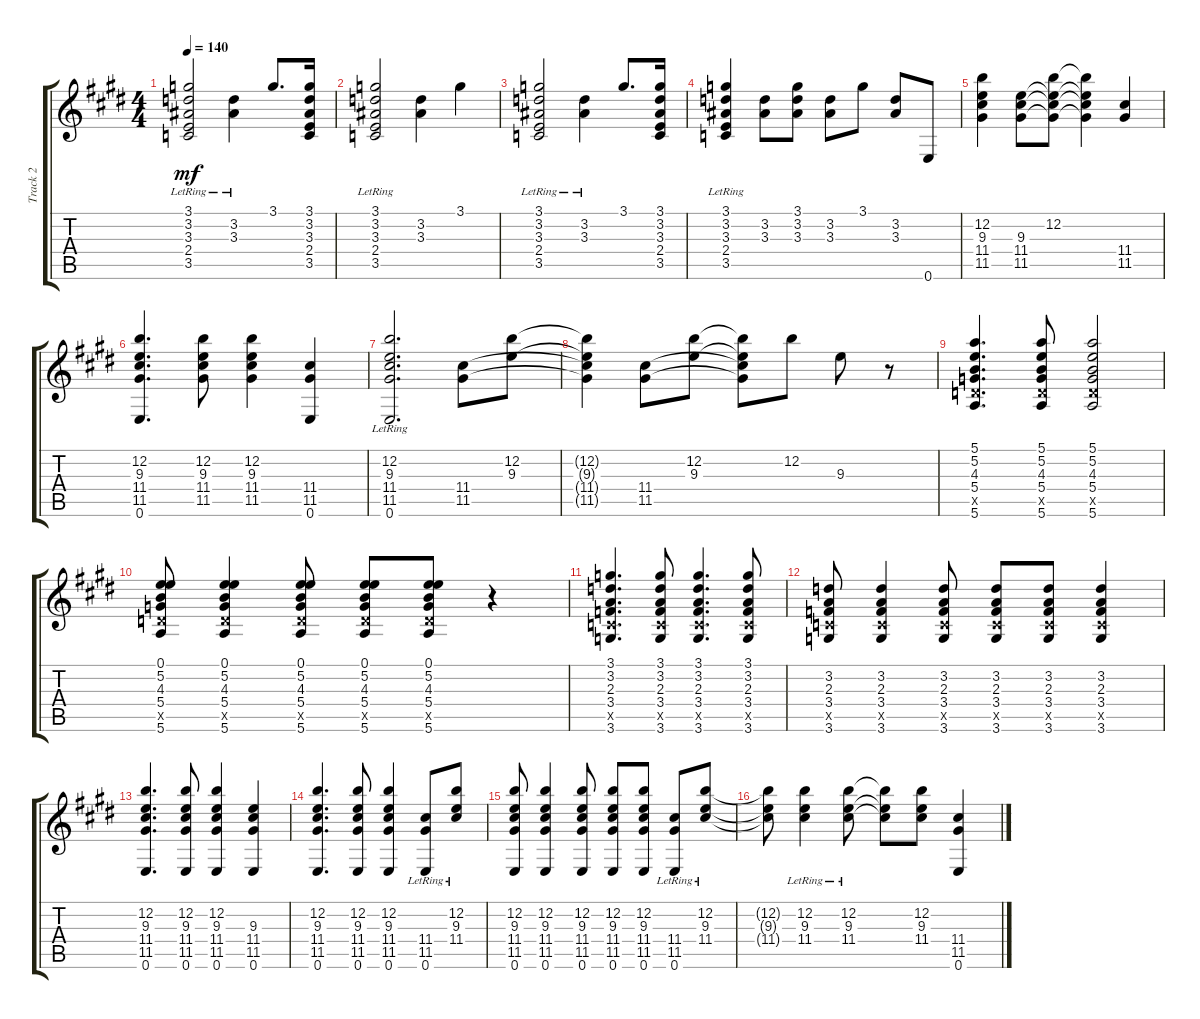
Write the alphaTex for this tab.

\track ("Track 2" "Track 2") {instrument electricguitarjazz}
\staff {score tabs}
\tuning (E4 B3 G3 D3 A2 E2) {hide}
\ts (4 4)
\tempo 140
\clef g2
\ks e
(3.1 3.2 3.3 2.4 3.5{lr}).2{dy mf} (3.2{lr} 3.3{lr}).4 3.1.8{d} (3.1 3.2 3.3 2.4 3.5).16 |
(3.1{lr} 3.2 3.3 2.4{lr} 3.5{lr}).2 (3.2 3.3).4 3.1.4 |
(3.1 3.2 3.3 2.4 3.5{lr}).2 (3.2{lr} 3.3{lr}).4 3.1.8{d} (3.1 3.2 3.3 2.4 3.5).16 |
(3.1{lr} 3.2{lr} 3.3{lr} 2.4{lr} 3.5{lr}).4 (3.2 3.3).8 (3.1 3.2 3.3).8 (3.2 3.3).8 3.1.8 (3.2 3.3).8 0.6.8 |
(12.2 9.3 11.4 11.5).4 (9.3 11.4 11.5).8 (12.2 9.3{t} 11.4{t} 11.5{t}).8 (12.2{t} 9.3{t} 11.4{t} 11.5{t}).4 (11.4 11.5).4 |
(12.2 9.3 11.4 11.5 0.6).4{d} (12.2 9.3 11.4 11.5).8 (12.2 9.3 11.4 11.5).4 (11.4 11.5 0.6).4 |
(12.2{lr} 9.3{lr} 11.4{lr} 11.5{lr} 0.6{lr}).2{d} (11.4 11.5).8 (12.2 9.3).8 |
(12.2{t} 9.3{t} 11.4{t} 11.5{t}).4 (11.4 11.5).8 (12.2 9.3).8 (12.2{t} 9.3{t} 11.4{t} 11.5{t}).8 12.2.8 9.3.8 r.8 |
(5.1 5.2 4.3 5.4 5.5{x} 5.6).4{d} (5.1 5.2 4.3 5.4 5.5{x} 5.6).8 (5.1 5.2 4.3 5.4 5.5{x} 5.6).2 |
(0.1 5.2 4.3 5.4 5.5{x} 5.6).8 (0.1 5.2 4.3 5.4 5.5{x} 5.6).4 (0.1 5.2 4.3 5.4 5.5{x} 5.6).8 (0.1 5.2 4.3 5.4 5.5{x} 5.6).8 (0.1 5.2 4.3 5.4 5.5{x} 5.6).8 r.4 |
(3.1 3.2 2.3 3.4 3.5{x} 3.6).4{d} (3.1 3.2 2.3 3.4 3.5{x} 3.6).8 (3.1 3.2 2.3 3.4 3.5{x} 3.6).4{d} (3.1 3.2 2.3 3.4 3.5{x} 3.6).8 |
(3.2 2.3 3.4 3.5{x} 3.6).8 (3.2 2.3 3.4 3.5{x} 3.6).4 (3.2 2.3 3.4 3.5{x} 3.6).8 (3.2 2.3 3.4 3.5{x} 3.6).8 (3.2 2.3 3.4 3.5{x} 3.6).8 (3.2 2.3 3.4 3.5{x} 3.6).4 |
(12.2 9.3 11.4 11.5 0.6).4{d} (12.2 9.3 11.4 11.5 0.6).8 (12.2 9.3 11.4 11.5 0.6).4 (9.3 11.4 11.5 0.6).4 |
(12.2 9.3 11.4 11.5 0.6).4{d} (12.2 9.3 11.4 11.5 0.6).8 (12.2 9.3 11.4 11.5 0.6).4 (11.4 11.5{lr} 0.6{lr}).8 (12.2{lr} 9.3 11.4).8 |
(12.2 9.3 11.4 11.5 0.6).8 (12.2 9.3 11.4 11.5 0.6).4 (12.2 9.3 11.4 11.5 0.6).8 (12.2 9.3 11.4 11.5 0.6).8 (12.2 9.3 11.4 11.5 0.6).8 (11.4{lr} 11.5{lr} 0.6{lr}).8 (12.2{lr} 9.3{lr} 11.4{lr}).8 |
(12.2{t} 9.3{t} 11.4{t}).8 (12.2{lr} 9.3{lr} 11.4{lr}).4 (12.2{lr} 9.3{lr} 11.4{lr}).8 (12.2{t} 9.3{t} 11.4{t}).8 (12.2 9.3 11.4).8 (11.4 11.5 0.6).4
